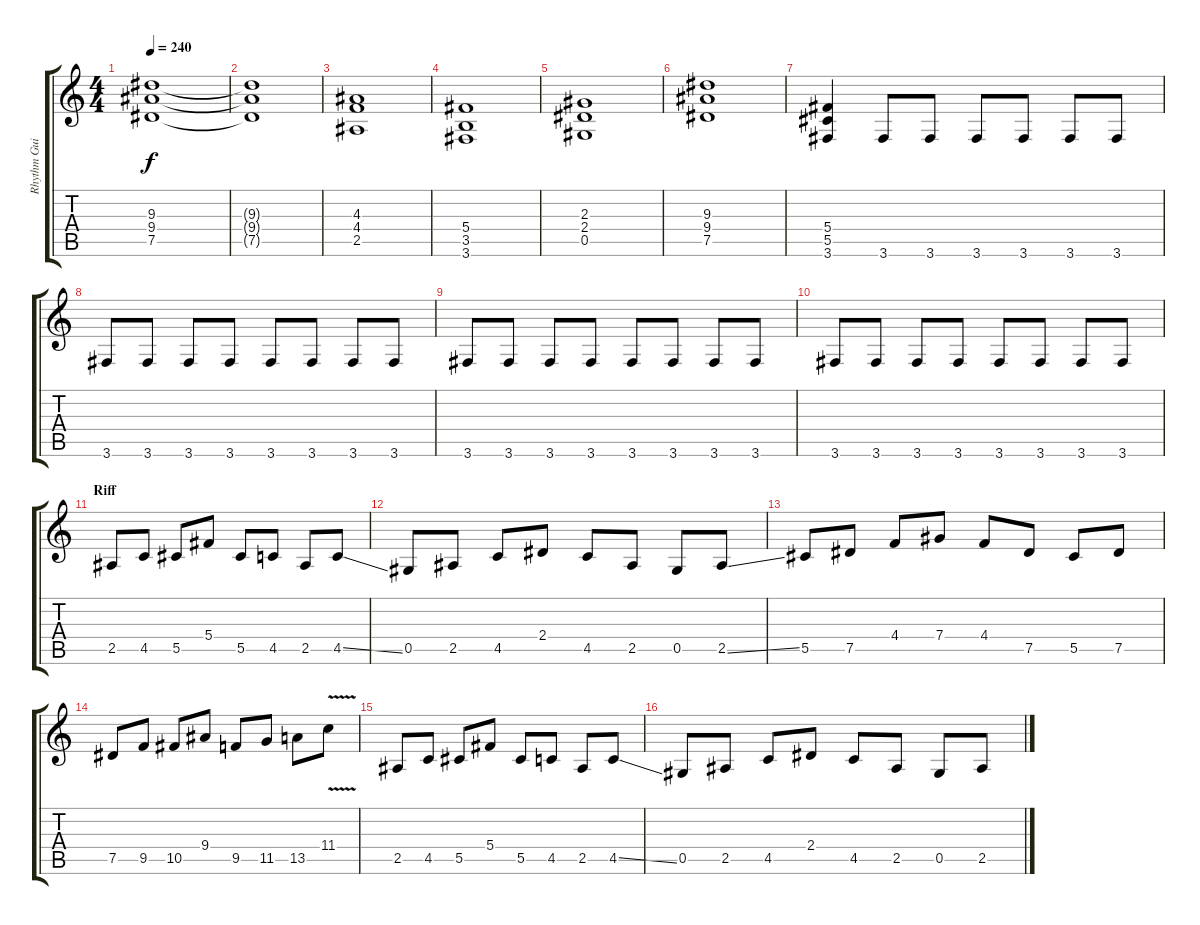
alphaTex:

\track ("Rhythm Guitar" "Rhythm Gui") {instrument distortionguitar}
\staff {score tabs}
\tuning (Eb4 Bb3 Gb3 Db3 Ab2 Eb2) {hide}
\ts (4 4)
\tempo 240
\clef g2
\ks c
(9.3 9.4 7.5).1{dy f} |
(9.3{t} 9.4{t} 7.5{t}).1 |
(4.3 4.4 2.5).1 |
(5.4 3.5 3.6).1 |
(2.3 2.4 0.5).1 |
(9.3 9.4 7.5).1 |
(5.4 5.5 3.6).4 3.6.8 3.6.8 3.6.8 3.6.8 3.6.8 3.6.8 |
3.6.8 3.6.8 3.6.8 3.6.8 3.6.8 3.6.8 3.6.8 3.6.8 |
3.6.8 3.6.8 3.6.8 3.6.8 3.6.8 3.6.8 3.6.8 3.6.8 |
3.6.8 3.6.8 3.6.8 3.6.8 3.6.8 3.6.8 3.6.8 3.6.8 |
\section ("" "Riff")
2.5.8 4.5.8 5.5.8 5.4.8 5.5.8 4.5.8 2.5.8 4.5{ss}.8 |
0.5.8 2.5.8 4.5.8 2.4.8 4.5.8 2.5.8 0.5.8 2.5{ss}.8 |
5.5.8 7.5.8 4.4.8 7.4.8 4.4.8 7.5.8 5.5.8 7.5.8 |
7.5.8 9.5.8 10.5.8 9.4.8 9.5.8 11.5.8 13.5.8 11.4{v}.8 |
2.5.8 4.5.8 5.5.8 5.4.8 5.5.8 4.5.8 2.5.8 4.5{ss}.8 |
0.5.8 2.5.8 4.5.8 2.4.8 4.5.8 2.5.8 0.5.8 2.5{ss}.8
